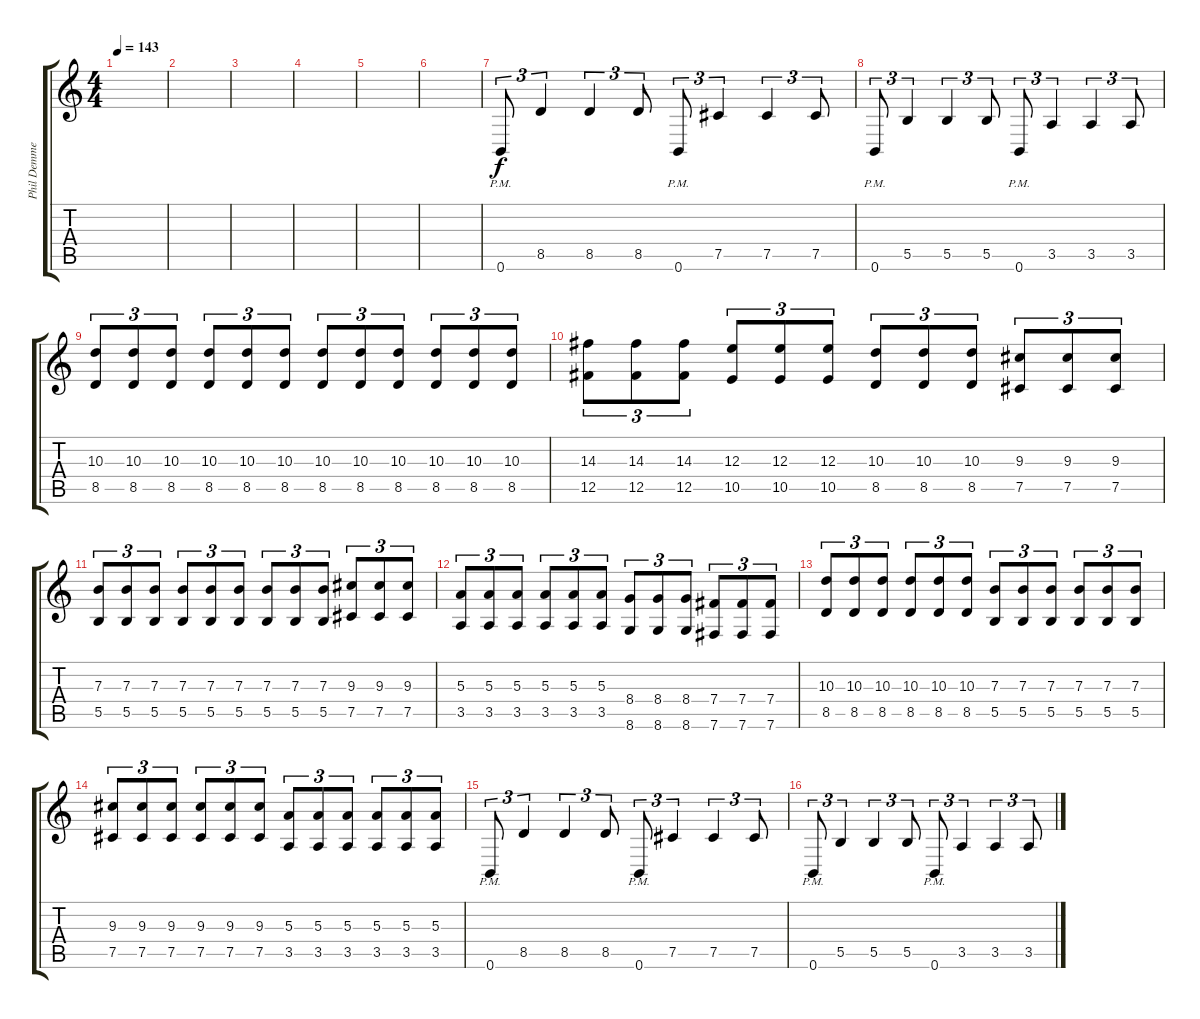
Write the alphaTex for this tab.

\track ("Phil Demmel" "Phil Demme") {instrument distortionguitar}
\staff {score tabs}
\tuning (Db4 Ab3 E3 B2 Gb2 B1) {hide}
\ts (4 4)
\tempo 143
\clef g2
\ks c
|
|
|
|
|
|
0.6{pm}.8{tu (3 2)} 8.5.4{tu (3 2)} 8.5.4{tu (3 2)} 8.5.8{tu (3 2)} 0.6{pm}.8{tu (3 2)} 7.5.4{tu (3 2)} 7.5.4{tu (3 2)} 7.5.8{tu (3 2)} |
0.6{pm}.8{tu (3 2)} 5.5.4{tu (3 2)} 5.5.4{tu (3 2)} 5.5.8{tu (3 2)} 0.6{pm}.8{tu (3 2)} 3.5.4{tu (3 2)} 3.5.4{tu (3 2)} 3.5.8{tu (3 2)} |
(10.3 8.5).8{tu (3 2)} (10.3 8.5).8{tu (3 2)} (10.3 8.5).8{tu (3 2)} (10.3 8.5).8{tu (3 2)} (10.3 8.5).8{tu (3 2)} (10.3 8.5).8{tu (3 2)} (10.3 8.5).8{tu (3 2)} (10.3 8.5).8{tu (3 2)} (10.3 8.5).8{tu (3 2)} (10.3 8.5).8{tu (3 2)} (10.3 8.5).8{tu (3 2)} (10.3 8.5).8{tu (3 2)} |
(14.3 12.5).8{tu (3 2)} (14.3 12.5).8{tu (3 2)} (14.3 12.5).8{tu (3 2)} (12.3 10.5).8{tu (3 2)} (12.3 10.5).8{tu (3 2)} (12.3 10.5).8{tu (3 2)} (10.3 8.5).8{tu (3 2)} (10.3 8.5).8{tu (3 2)} (10.3 8.5).8{tu (3 2)} (9.3 7.5).8{tu (3 2)} (9.3 7.5).8{tu (3 2)} (9.3 7.5).8{tu (3 2)} |
(7.3 5.5).8{tu (3 2)} (7.3 5.5).8{tu (3 2)} (7.3 5.5).8{tu (3 2)} (7.3 5.5).8{tu (3 2)} (7.3 5.5).8{tu (3 2)} (7.3 5.5).8{tu (3 2)} (7.3 5.5).8{tu (3 2)} (7.3 5.5).8{tu (3 2)} (7.3 5.5).8{tu (3 2)} (9.3 7.5).8{tu (3 2)} (9.3 7.5).8{tu (3 2)} (9.3 7.5).8{tu (3 2)} |
(5.3 3.5).8{tu (3 2)} (5.3 3.5).8{tu (3 2)} (5.3 3.5).8{tu (3 2)} (5.3 3.5).8{tu (3 2)} (5.3 3.5).8{tu (3 2)} (5.3 3.5).8{tu (3 2)} (8.4 8.6).8{tu (3 2)} (8.4 8.6).8{tu (3 2)} (8.4 8.6).8{tu (3 2)} (7.4 7.6).8{tu (3 2)} (7.4 7.6).8{tu (3 2)} (7.4 7.6).8{tu (3 2)} |
(10.3 8.5).8{tu (3 2)} (10.3 8.5).8{tu (3 2)} (10.3 8.5).8{tu (3 2)} (10.3 8.5).8{tu (3 2)} (10.3 8.5).8{tu (3 2)} (10.3 8.5).8{tu (3 2)} (7.3 5.5).8{tu (3 2)} (7.3 5.5).8{tu (3 2)} (7.3 5.5).8{tu (3 2)} (7.3 5.5).8{tu (3 2)} (7.3 5.5).8{tu (3 2)} (7.3 5.5).8{tu (3 2)} |
(9.3 7.5).8{tu (3 2)} (9.3 7.5).8{tu (3 2)} (9.3 7.5).8{tu (3 2)} (9.3 7.5).8{tu (3 2)} (9.3 7.5).8{tu (3 2)} (9.3 7.5).8{tu (3 2)} (5.3 3.5).8{tu (3 2)} (5.3 3.5).8{tu (3 2)} (5.3 3.5).8{tu (3 2)} (5.3 3.5).8{tu (3 2)} (5.3 3.5).8{tu (3 2)} (5.3 3.5).8{tu (3 2)} |
0.6{pm}.8{tu (3 2)} 8.5.4{tu (3 2)} 8.5.4{tu (3 2)} 8.5.8{tu (3 2)} 0.6{pm}.8{tu (3 2)} 7.5.4{tu (3 2)} 7.5.4{tu (3 2)} 7.5.8{tu (3 2)} |
0.6{pm}.8{tu (3 2)} 5.5.4{tu (3 2)} 5.5.4{tu (3 2)} 5.5.8{tu (3 2)} 0.6{pm}.8{tu (3 2)} 3.5.4{tu (3 2)} 3.5.4{tu (3 2)} 3.5.8{tu (3 2)}
